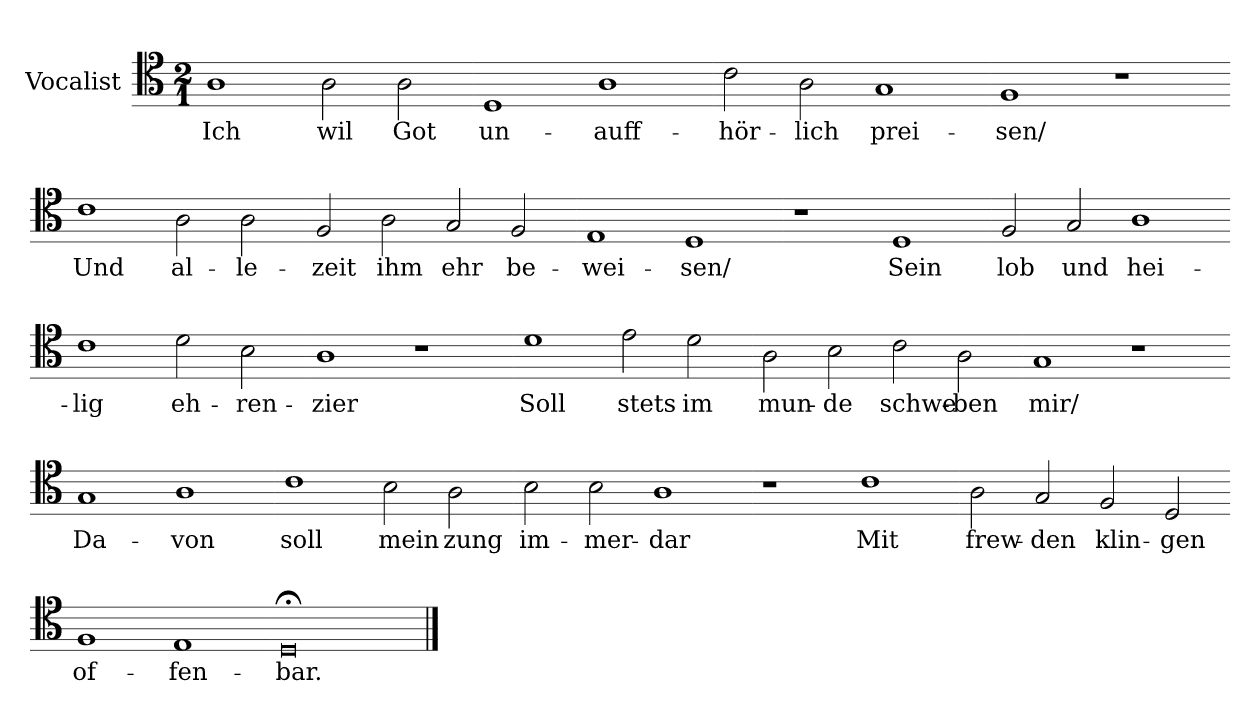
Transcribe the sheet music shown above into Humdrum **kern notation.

**kern	**text
*part1	*part1
*staff1	*staff1
*I"Vocalist	*
*clefC4	*
*k[]	*
*M2/1	*
*MM180	*
=	=
1A	Ich
2A	wil
2A	Got
=-	=-
1D	un-
1A	-auff-
=-	=-
2c	-hör-
2A	-lich
1G	prei-
=-	=-
1F	-sen/
1r	.
=-	=-
1c	Und
2A	al-
2A	-le-
=-	=-
2F	-zeit
2A	ihm
2G	ehr
2F	be-
=-	=-
1E	-wei-
1D	-sen/
=-	=-
1r	.
1D	Sein
=-	=-
2F	lob
2G	und
1A	hei-
=-	=-
1c	-lig
2d	eh-
2B	-ren-
=-	=-
1A	-zier
1r	.
=-	=-
1d	Soll
2e	stets
2d	im
=-	=-
2A	mun-
2B	-de
2c	schwe-
2A	-ben
=-	=-
1G	mir/
1r	.
=-	=-
1G	Da-
1A	-von
=-	=-
1c	soll
2B	mein
2A	zung
=-	=-
2B	im-
2B	-mer-
1A	-dar
=-	=-
1r	.
1c	Mit
=-	=-
2A	frew-
2G	-den
2F	klin-
2D	-gen
=-	=-
1F	of-
1E	-fen-
=-	=-
0D;<	-bar.
==	==
*-	*-
